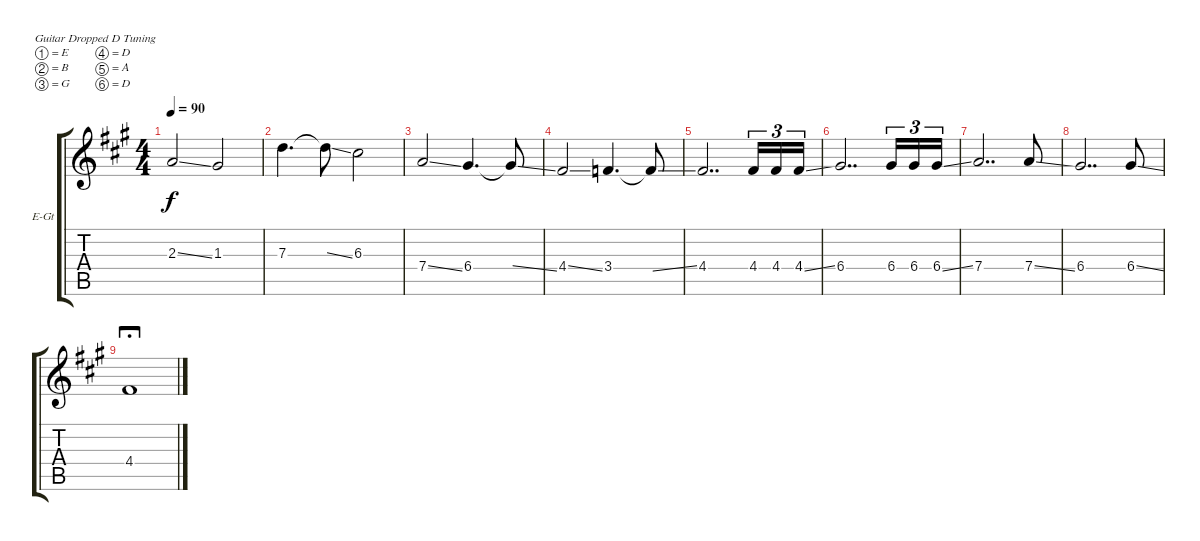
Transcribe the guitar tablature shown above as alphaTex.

\bracketExtendMode groupsimilarinstruments
\firstSystemTrackNameOrientation horizontal
\otherSystemsTrackNameOrientation horizontal
\track ("Electric Guitar 1" "E-Gt") {instrument distortionguitar}
\staff {score tabs}
\tuning (E4 B3 G3 D3 A2 D2)
\ts (4 4)
\tempo 90
\clef g2
\ks f#minor
2.3{ss}.2{dy f} 1.3.2 |
7.3.4{d} 7.3{ss t}.8 6.3.2 |
7.4{ss}.2 6.4.4{d} 6.4{ss t}.8 |
4.4{ss}.2 3.4.4{d} 3.4{ss t}.8 |
4.4.2{dd} 4.4.16{tu (3 2)} 4.4.16{tu (3 2)} 4.4{ss}.16{tu (3 2)} |
6.4.2{dd} 6.4.16{tu (3 2)} 6.4.16{tu (3 2)} 6.4{ss}.16{tu (3 2)} |
7.4.2{dd} 7.4{ss}.8 |
6.4.2{dd} 6.4{ss}.8 |
4.4.1{fermata (long 1)}
